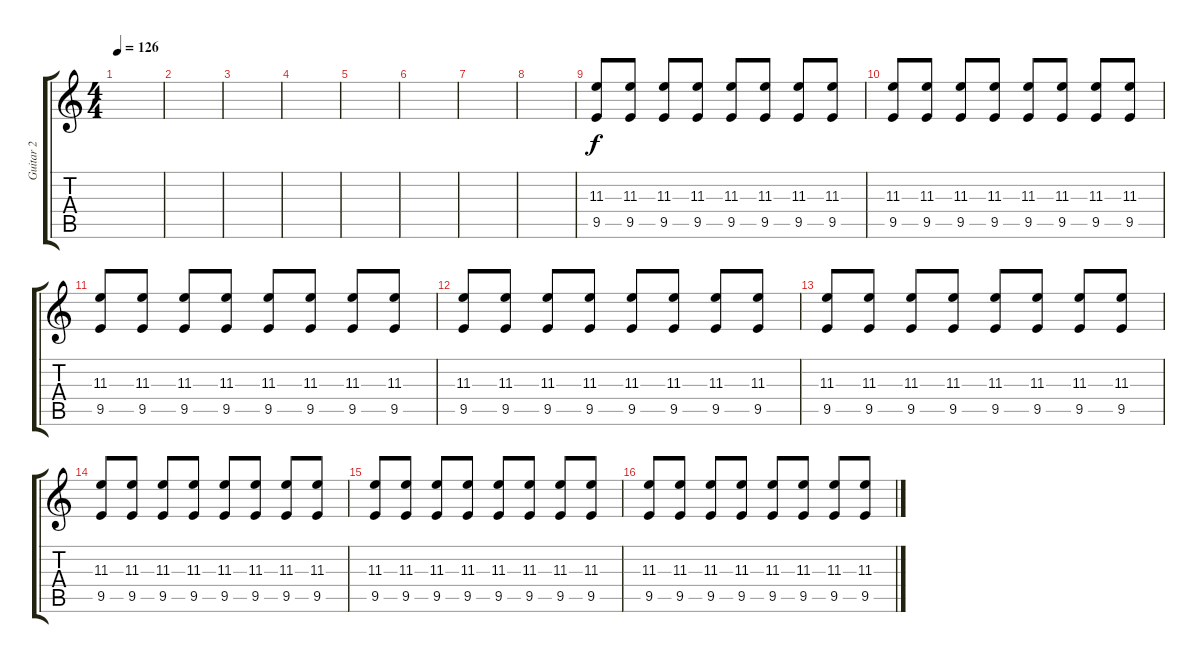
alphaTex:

\track ("Guitar 2" "Guitar 2") {instrument electricguitarclean}
\staff {score tabs}
\tuning (D4 A3 F3 C3 G2 C2) {hide}
\ts (4 4)
\tempo 126
\clef g2
\ks c
|
|
|
|
|
|
|
|
(11.3 9.5).8{instrument distortionguitar} (11.3 9.5).8 (11.3 9.5).8 (11.3 9.5).8 (11.3 9.5).8 (11.3 9.5).8 (11.3 9.5).8 (11.3 9.5).8 |
(11.3 9.5).8 (11.3 9.5).8 (11.3 9.5).8 (11.3 9.5).8 (11.3 9.5).8 (11.3 9.5).8 (11.3 9.5).8 (11.3 9.5).8 |
(11.3 9.5).8{instrument distortionguitar} (11.3 9.5).8 (11.3 9.5).8 (11.3 9.5).8 (11.3 9.5).8 (11.3 9.5).8 (11.3 9.5).8 (11.3 9.5).8 |
(11.3 9.5).8 (11.3 9.5).8 (11.3 9.5).8 (11.3 9.5).8 (11.3 9.5).8 (11.3 9.5).8 (11.3 9.5).8 (11.3 9.5).8 |
(11.3 9.5).8{instrument distortionguitar} (11.3 9.5).8 (11.3 9.5).8 (11.3 9.5).8 (11.3 9.5).8 (11.3 9.5).8 (11.3 9.5).8 (11.3 9.5).8 |
(11.3 9.5).8 (11.3 9.5).8 (11.3 9.5).8 (11.3 9.5).8 (11.3 9.5).8 (11.3 9.5).8 (11.3 9.5).8 (11.3 9.5).8 |
(11.3 9.5).8{instrument distortionguitar} (11.3 9.5).8 (11.3 9.5).8 (11.3 9.5).8 (11.3 9.5).8 (11.3 9.5).8 (11.3 9.5).8 (11.3 9.5).8 |
(11.3 9.5).8 (11.3 9.5).8 (11.3 9.5).8 (11.3 9.5).8 (11.3 9.5).8 (11.3 9.5).8 (11.3 9.5).8 (11.3 9.5).8
